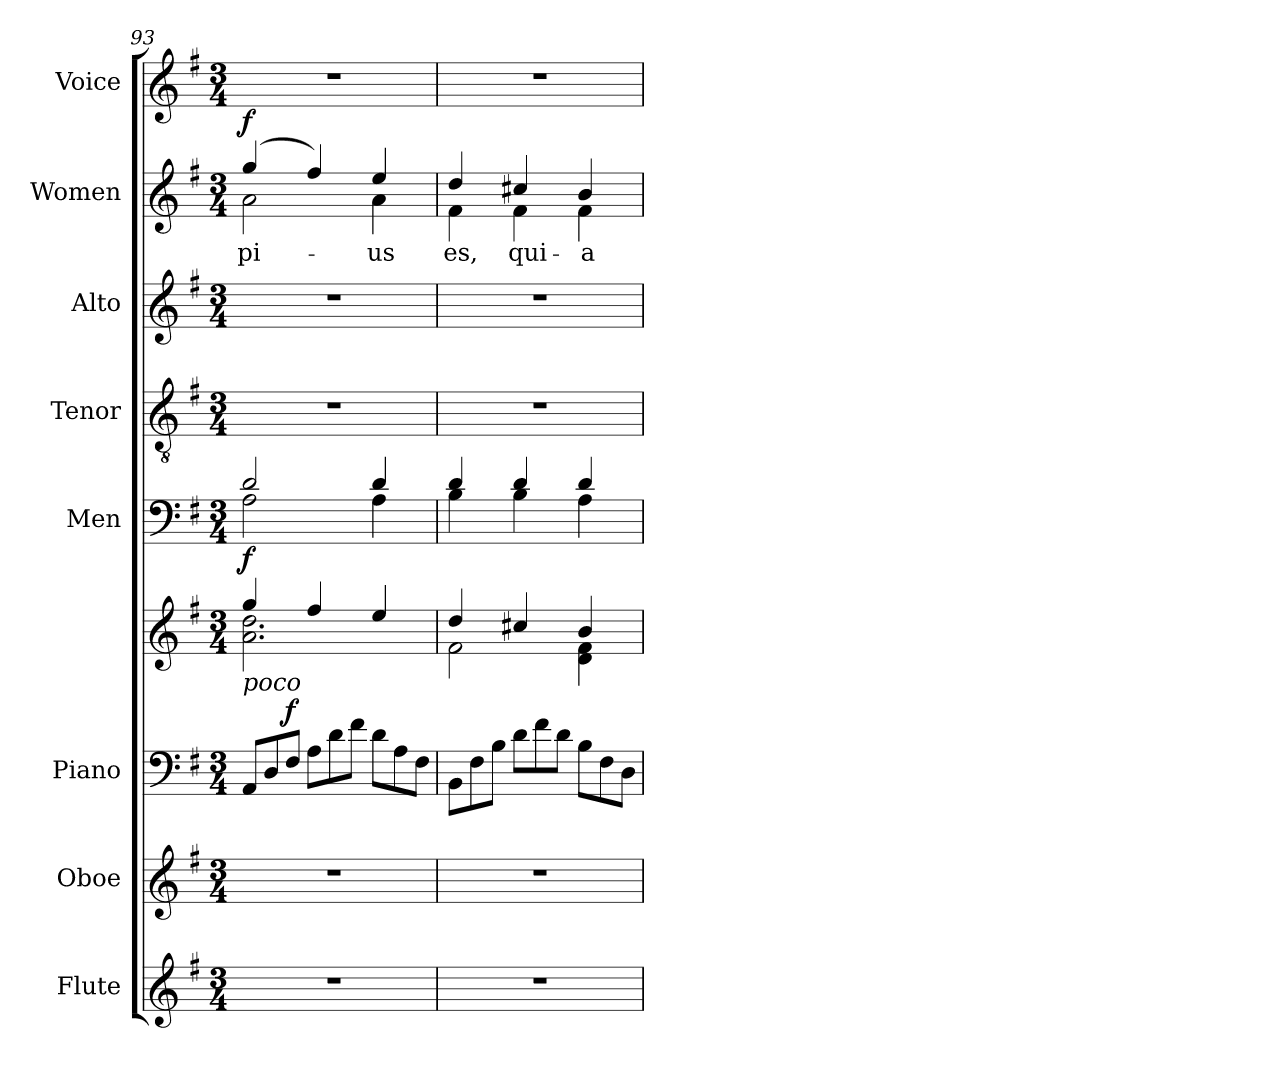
**kern	**kern	**kern	**kern	**dynam	**kern	**dynam	**kern	**kern	**kern	**text	**dynam	**kern
*part8	*part7	*part6	*part6	*part6	*part5	*part5	*part4	*part3	*part2	*part2	*part2	*part1
*staff9	*staff8	*staff7	*staff6	*staff6/7	*staff5	*staff5	*staff4	*staff3	*staff2	*staff2	*staff2	*staff1
*I"Flute	*I"Oboe	*I"Piano	*	*	*I"Men	*	*I"Tenor	*I"Alto	*I"Women	*	*	*I"Voice
*I'Fl	*I'Ob	*I'Pno.	*	*	*I'M.	*	*I'T.	*I'A.	*I'W.	*	*	*I'Vo.
*clefG2	*clefG2	*clefF4	*clefG2	*	*clefF4	*	*clefGv2	*clefG2	*clefG2	*	*	*clefG2
*k[f#]	*k[f#]	*k[f#]	*k[f#]	*	*k[f#]	*	*k[f#]	*k[f#]	*k[f#]	*	*	*k[f#]
*M3/4	*M3/4	*M3/4	*M3/4	*	*M3/4	*	*M3/4	*M3/4	*M3/4	*	*	*M3/4
*	*	*Xtuplet	*	*	*	*	*	*	*	*	*	*
=93	=93	=93	=93	=93	=93	=93	=93	=93	=93	=93	=93	=93
*	*	*	*^	*	*^	*	*	*	*	*	*	*
!	!	!LO:TX:a:i:t=poco	!	!	!	!	!	!	!	!	!	!	!	!
!	!	!	!	!	!	!	!	!LO:DY:b	!	!	!	!LO:LY:b	!LO:DY:a	!
*	*	*	*	*	*	*	*	*	*	*	*^	*	*	*
2.r	2.r	12AA/L	4gg/	2.a\ 2.dd\	.	2d/	2A\	f	2.r	2.r	(>4gg/	2a\	pi-	f	2.r
.	.	12D/	.	.	.	.	.	.	.	.	.	.	.	.	.
!	!	!	!	!	!LO:DY:a=2	!	!	!	!	!	!	!	!	!	!
.	.	12F#/J	.	.	f	.	.	.	.	.	.	.	.	.	.
.	.	12A\L	4ff#/	.	.	.	.	.	.	.	4ff#/)	.	.	.	.
.	.	12d\	.	.	.	.	.	.	.	.	.	.	.	.	.
.	.	12f#\J	.	.	.	.	.	.	.	.	.	.	.	.	.
!	!	!	!	!	!	!	!	!	!	!	!	!	!LO:LY:b	!	!
.	.	12d\L	4ee/	.	.	4d/	4A\	.	.	.	4ee/	4a\	-us	.	.
.	.	12A\	.	.	.	.	.	.	.	.	.	.	.	.	.
.	.	12F#\J	.	.	.	.	.	.	.	.	.	.	.	.	.
!!LO:LB:g=z
=94	=94	=94	=94	=94	=94	=94	=94	=94	=94	=94	=94	=94	=94	=94	=94
!	!	!	!	!	!	!	!	!	!	!	!	!	!LO:LY:b	!	!
2.r	2.r	12BB\L	4dd/	2f#\	.	4d/	4B\	.	2.r	2.r	4dd/	4f#\	es,	.	2.r
.	.	12F#\	.	.	.	.	.	.	.	.	.	.	.	.	.
.	.	12B\J	.	.	.	.	.	.	.	.	.	.	.	.	.
!	!	!	!	!	!	!	!	!	!	!	!	!	!LO:LY:b	!	!
.	.	12d\L	4cc#X/	.	.	4d/	4B\	.	.	.	4cc#X/	4f#\	qui-	.	.
.	.	12f#\	.	.	.	.	.	.	.	.	.	.	.	.	.
.	.	12d\J	.	.	.	.	.	.	.	.	.	.	.	.	.
!	!	!	!	!	!	!	!	!	!	!	!	!	!LO:LY:b	!	!
.	.	12B\L	4b/	4d\ 4f#\	.	4d/	4A\	.	.	.	4b/	4f#\	-a	.	.
.	.	12F#\	.	.	.	.	.	.	.	.	.	.	.	.	.
.	.	12D\J	.	.	.	.	.	.	.	.	.	.	.	.	.
*	*	*	*v	*v	*	*	*	*	*	*	*v	*v	*	*	*
*	*	*	*	*	*v	*v	*	*	*	*	*	*	*
=	=	=	=	=	=	=	=	=	=	=	=	=
*-	*-	*-	*-	*-	*-	*-	*-	*-	*-	*-	*-	*-
